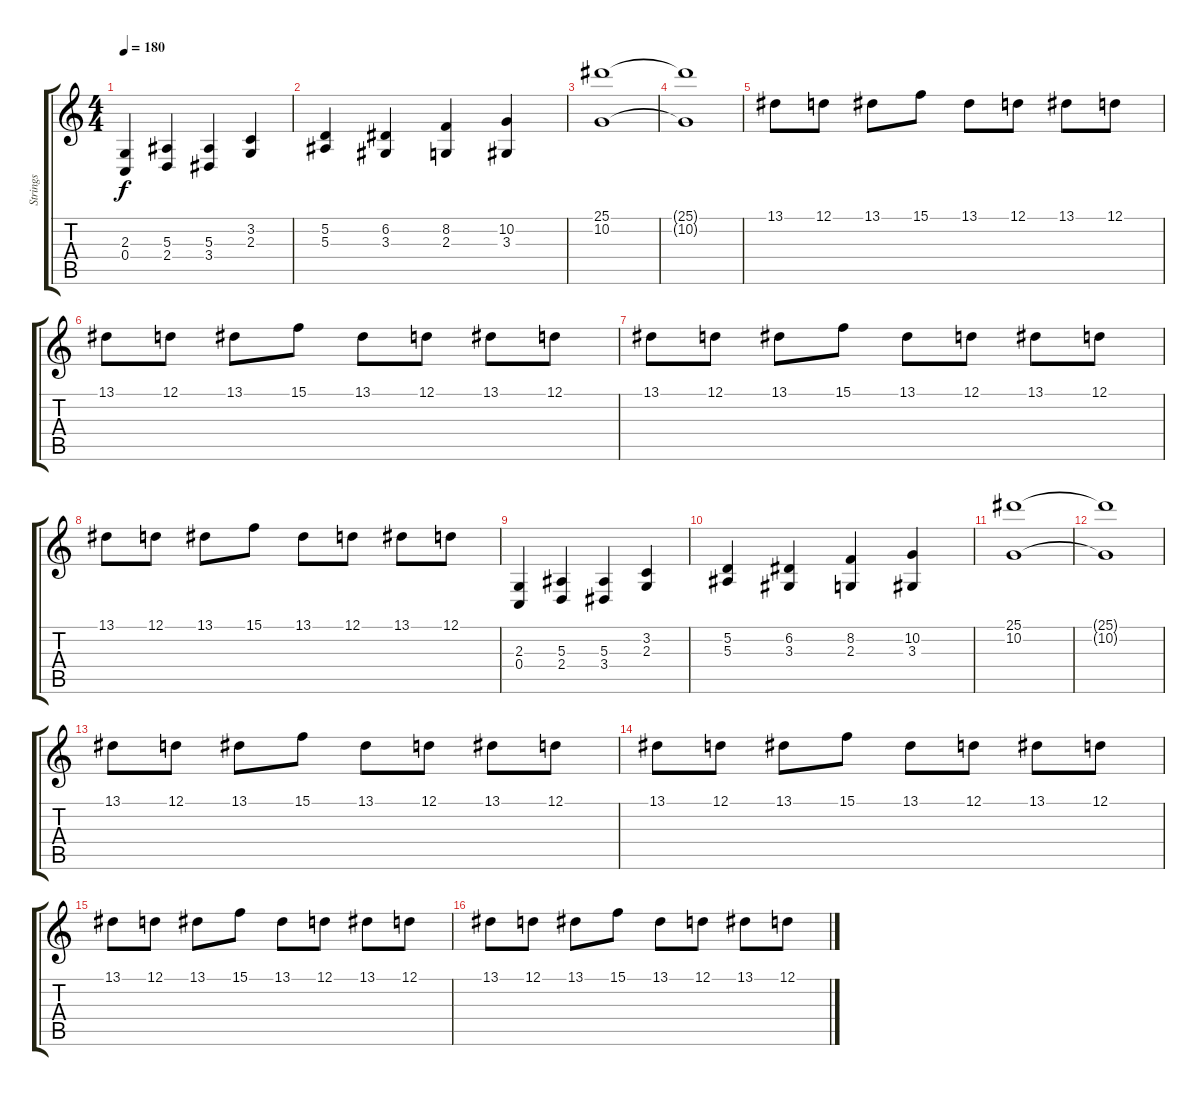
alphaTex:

\track ("Strings" "Strings") {instrument stringensemble1}
\staff {score tabs}
\tuning (D4 A3 F3 C3 G2 C2) {hide}
\ts (4 4)
\tempo 180
\clef g2
\ks c
(2.3 0.4).4{dy f volume 16} (5.3 2.4).4 (5.3 3.4).4 (3.2 2.3).4 |
(5.2 5.3).4 (6.2 3.3).4 (8.2 2.3).4 (10.2 3.3).4 |
(25.1 10.2).1 |
(25.1{t} 10.2{t}).1 |
13.1.8 12.1.8 13.1.8 15.1.8 13.1.8 12.1.8 13.1.8 12.1.8 |
13.1.8 12.1.8 13.1.8 15.1.8 13.1.8 12.1.8 13.1.8 12.1.8 |
13.1.8 12.1.8 13.1.8 15.1.8 13.1.8 12.1.8 13.1.8 12.1.8 |
13.1.8 12.1.8 13.1.8 15.1.8 13.1.8 12.1.8 13.1.8 12.1.8 |
(2.3 0.4).4{volume 16} (5.3 2.4).4 (5.3 3.4).4 (3.2 2.3).4 |
(5.2 5.3).4 (6.2 3.3).4 (8.2 2.3).4 (10.2 3.3).4 |
(25.1 10.2).1 |
(25.1{t} 10.2{t}).1 |
13.1.8 12.1.8 13.1.8 15.1.8 13.1.8 12.1.8 13.1.8 12.1.8 |
13.1.8 12.1.8 13.1.8 15.1.8 13.1.8 12.1.8 13.1.8 12.1.8 |
13.1.8 12.1.8 13.1.8 15.1.8 13.1.8 12.1.8 13.1.8 12.1.8 |
13.1.8 12.1.8 13.1.8 15.1.8 13.1.8 12.1.8 13.1.8 12.1.8
